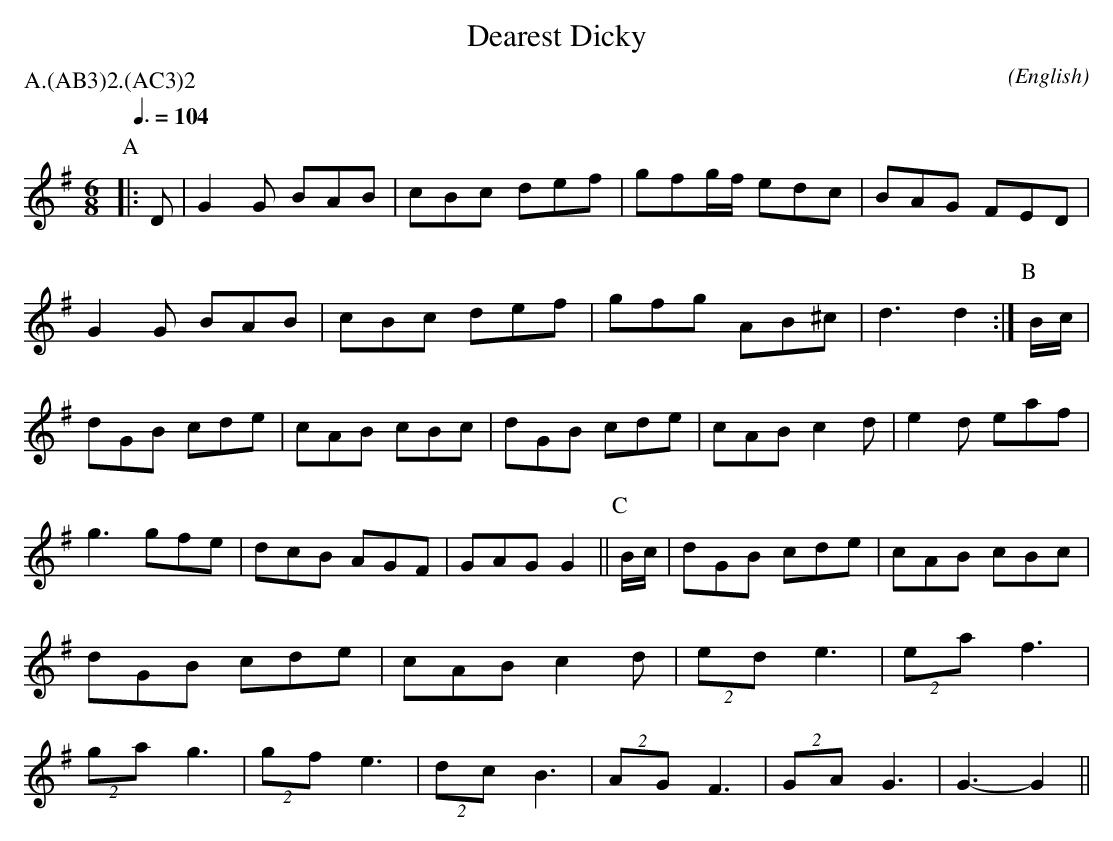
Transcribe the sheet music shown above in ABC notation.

X:1
T:Dearest Dicky
M:6/8
C:
O:English
P:A.(AB3)2.(AC3)2
K:G
Q:3/8=104
P:A
|: D   | G2 G BAB | cBc  def | gfg/2f/2 edc  | BAG  FED  |\
	 G2 G BAB | cBc  def | gfg      AB^c | d3   d2   :|\
P:B
B/2c/2 | dGB  cde | cAB  cBc | dGB      cde  | cAB  c2   \
d      | e2 d eaf | g3   gfe | dcB      AGF  | GAG  G2   ||\
P:C
B/2c/2 | dGB  cde | cAB  cBc | dGB      cde  | cAB  c2   \
d      | (2ed e3  | (2ea f3  | (2ga     g3   | (2gf e3   |\
	 (2dc B3  | (2AG F3  | (2GA     G3   | G3-G2     ||
